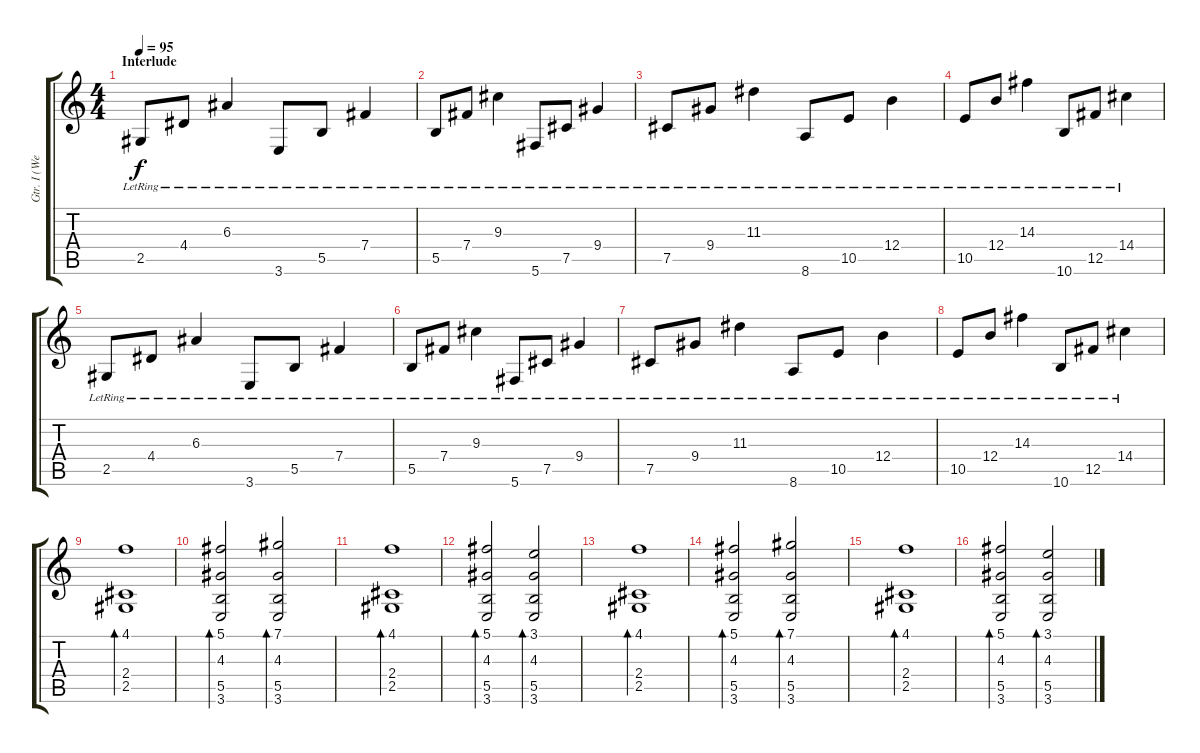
\track ("Gtr. I (Wes Borland)" "Gtr. I (We") {instrument electricguitarclean}
\staff {score tabs}
\tuning (Db4 Ab3 E3 B2 Gb2 Db2) {hide}
\ts (4 4)
\section ("" "Interlude")
\tempo 95
\clef g2
\ks c
2.5{lr}.8{dy f instrument electricguitarclean} 4.4{lr}.8 6.3{lr}.4 3.6{lr}.8 5.5{lr}.8 7.4{lr}.4 |
5.5{lr}.8 7.4{lr}.8 9.3{lr}.4 5.6{lr}.8 7.5{lr}.8 9.4{lr}.4 |
7.5{lr}.8 9.4{lr}.8 11.3{lr}.4 8.6{lr}.8 10.5{lr}.8 12.4{lr}.4 |
10.5{lr}.8 12.4{lr}.8 14.3{lr}.4 10.6{lr}.8 12.5{lr}.8 14.4{lr}.4 |
2.5{lr}.8 4.4{lr}.8 6.3{lr}.4 3.6{lr}.8 5.5{lr}.8 7.4{lr}.4 |
5.5{lr}.8 7.4{lr}.8 9.3{lr}.4 5.6{lr}.8 7.5{lr}.8 9.4{lr}.4 |
7.5{lr}.8 9.4{lr}.8 11.3{lr}.4 8.6{lr}.8 10.5{lr}.8 12.4{lr}.4 |
10.5{lr}.8 12.4{lr}.8 14.3{lr}.4 10.6{lr}.8 12.5{lr}.8 14.4{lr}.4 |
(4.1 2.4 2.5).1{bd 120} |
(5.1 4.3 5.5 3.6).2{bd 120} (7.1 4.3 5.5 3.6).2{bd 120} |
(4.1 2.4 2.5).1{bd 120} |
(5.1 4.3 5.5 3.6).2{bd 120} (3.1 4.3 5.5 3.6).2{bd 120} |
(4.1 2.4 2.5).1{bd 120} |
(5.1 4.3 5.5 3.6).2{bd 120} (7.1 4.3 5.5 3.6).2{bd 120} |
(4.1 2.4 2.5).1{bd 120} |
(5.1 4.3 5.5 3.6).2{bd 120} (3.1 4.3 5.5 3.6).2{bd 120}
